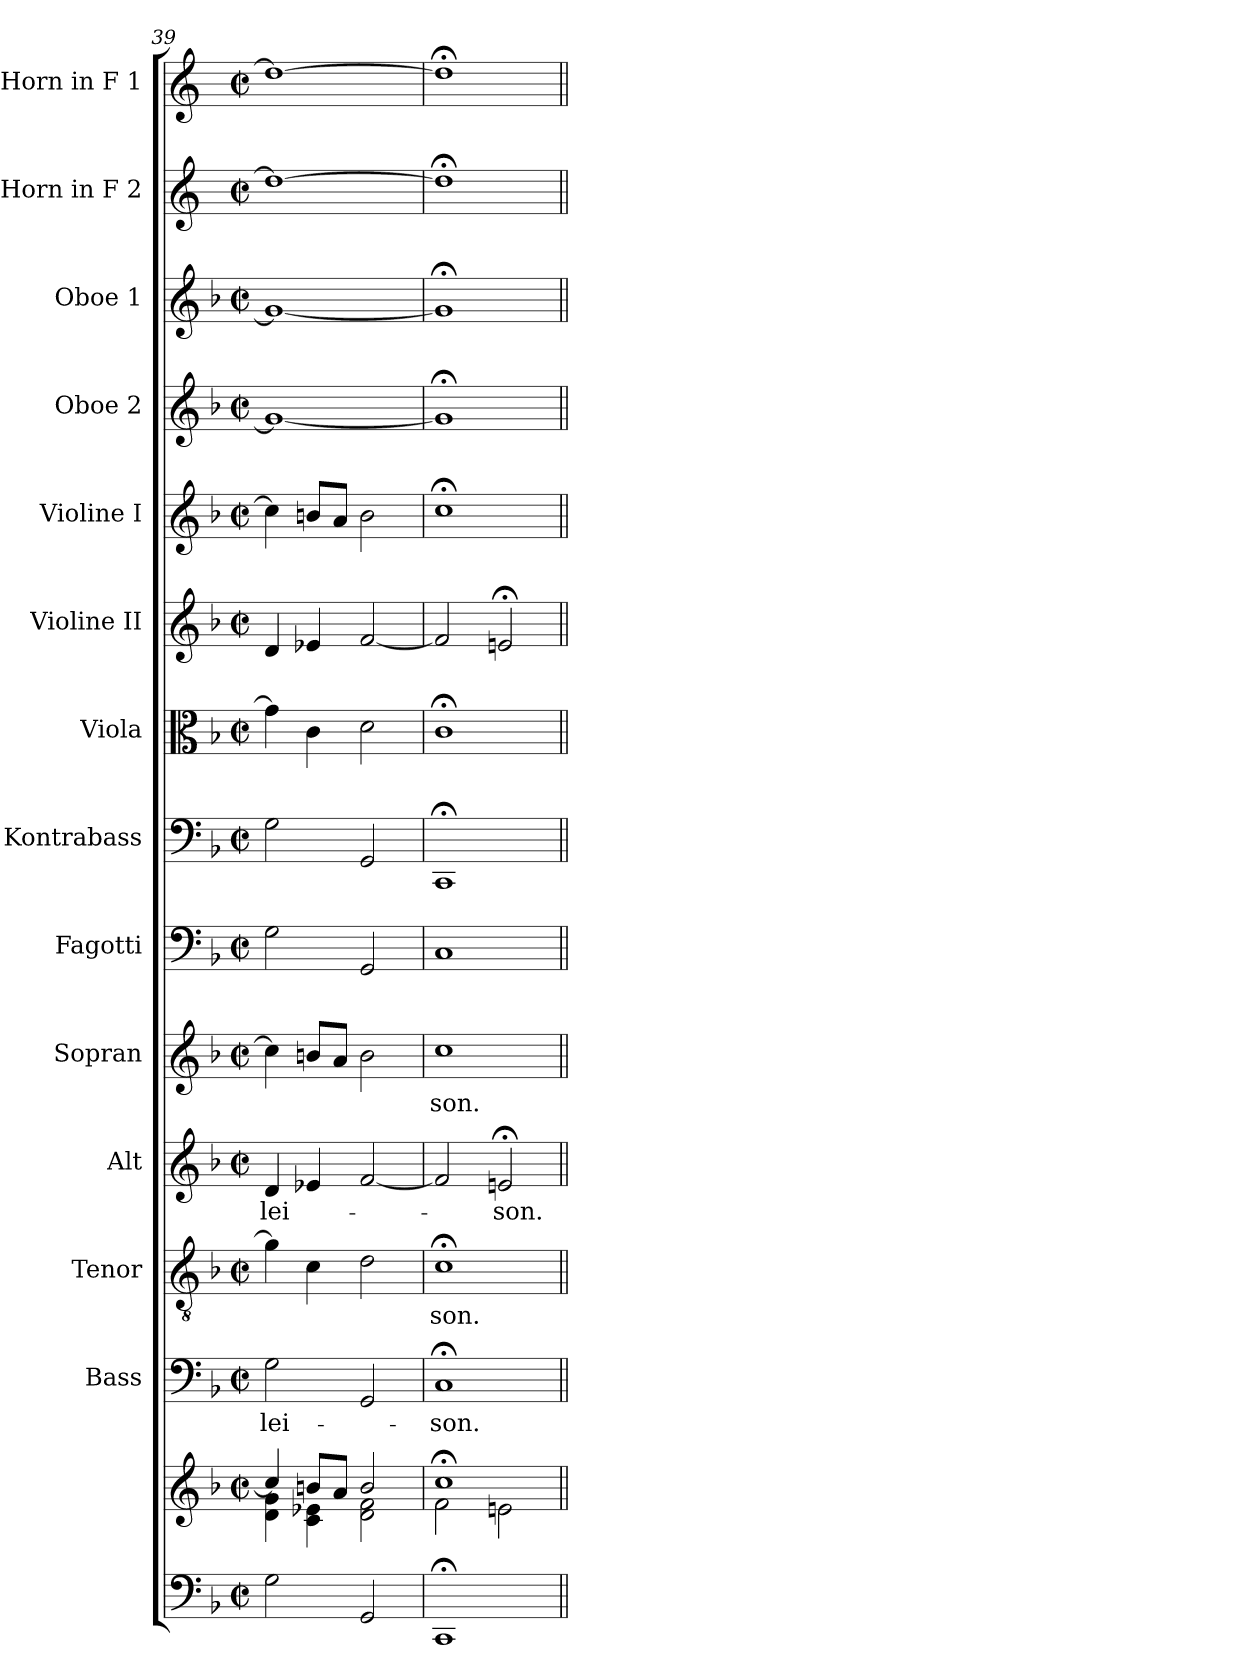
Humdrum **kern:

**kern	**kern	**kern	**text	**kern	**text	**kern	**text	**kern	**text	**kern	**kern	**kern	**kern	**kern	**kern	**kern	**kern	**kern
*part14	*part14	*part13	*part13	*part12	*part12	*part11	*part11	*part10	*part10	*part9	*part8	*part7	*part6	*part5	*part4	*part3	*part2	*part1
*staff15	*staff14	*staff13	*staff13	*staff12	*staff12	*staff11	*staff11	*staff10	*staff10	*staff9	*staff8	*staff7	*staff6	*staff5	*staff4	*staff3	*staff2	*staff1
*	*	*I"Bass	*	*I"Tenor	*	*I"Alt	*	*I"Sopran	*	*I"Fagotti	*I"Kontrabass	*I"Viola	*I"Violine II	*I"Violine I	*I"Oboe 2	*I"Oboe 1	*I"Horn in F 2	*I"Horn in F 1
*	*	*I'B.	*	*I'T.	*	*I'A.	*	*I'S.	*	*I'Fg.	*I'Kb.	*I'Vla.	*I'Vl. II	*I'Vl. I	*I'Ob. 2	*I'Ob. 1	*	*
*clefF4	*clefG2	*clefF4	*	*clefGv2	*	*clefG2	*	*clefG2	*	*clefF4	*clefF4	*clefC3	*clefG2	*clefG2	*clefG2	*clefG2	*clefG2	*clefG2
*	*	*	*	*	*	*	*	*	*	*	*ITrd7c12	*	*	*	*	*	*ITrd4c7	*ITrd4c7
*k[b-]	*k[b-]	*k[b-]	*	*k[b-]	*	*k[b-]	*	*k[b-]	*	*k[b-]	*k[b-]	*k[b-]	*k[b-]	*k[b-]	*k[b-]	*k[b-]	*k[b-]	*k[b-]
*F:	*F:	*F:	*	*F:	*	*F:	*	*F:	*	*F:	*F:	*F:	*F:	*F:	*F:	*F:	*F:	*F:
*M2/2	*M2/2	*M2/2	*	*M2/2	*	*M2/2	*	*M2/2	*	*M2/2	*M2/2	*M2/2	*M2/2	*M2/2	*M2/2	*M2/2	*M2/2	*M2/2
*met(c|)	*met(c|)	*met(c|)	*	*met(c|)	*	*met(c|)	*	*met(c|)	*	*met(c|)	*met(c|)	*met(c|)	*met(c|)	*met(c|)	*met(c|)	*met(c|)	*met(c|)	*met(c|)
=39	=39	=39	=39	=39	=39	=39	=39	=39	=39	=39	=39	=39	=39	=39	=39	=39	=39	=39
*	*^	*	*	*	*	*	*	*	*	*	*	*	*	*	*	*	*	*
!	!	!	!	!LO:LY:b	!	!	!	!LO:LY:b	!	!	!	!	!	!	!	!	!	!	!
2G\	4cc/]	4d\ 4g\	2G\	-lei-	4g\]	.	4d/	-lei-	4cc\]	.	2G\	2GG\	4g\]	4d/	4cc\]	1g_	1g_	1g_	1g_
.	8bn/L	4c\ 4e-X\	.	.	4c\	.	4e-X/	.	8bn/L	.	.	.	4c\	4e-X/	8bn/L	.	.	.	.
.	8a/J	.	.	.	.	.	.	.	8a/J	.	.	.	.	.	8a/J	.	.	.	.
2GG/	2b/	2d\ 2f\	2GG/	.	2d\	.	[2f/	.	2b\	.	2GG/	2GGG/	2d\	[2f/	2b\	.	.	.	.
=40	=40	=40	=40	=40	=40	=40	=40	=40	=40	=40	=40	=40	=40	=40	=40	=40	=40	=40	=40
!	!	!	!	!LO:LY:b	!	!LO:LY:b	!	!	!	!LO:LY:b	!	!	!	!	!	!	!	!	!
1CC;<	1cc;<	2f\	1C;<	-son.	1c;<	-son.	2f/]	.	1cc	-son.	1C	1CCC;<	1c;<	2f/]	1cc;<	1g;<]	1g;<]	1g;<]	1g;<]
!	!	!	!	!	!	!	!	!LO:LY:b	!	!	!	!	!	!	!	!	!	!	!
.	.	2en\	.	.	.	.	2en;</	-son.	.	.	.	.	.	2en;</	.	.	.	.	.
*	*v	*v	*	*	*	*	*	*	*	*	*	*	*	*	*	*	*	*	*
=||	=||	=||	=||	=||	=||	=||	=||	=||	=||	=||	=||	=||	=||	=||	=||	=||	=||	=||
*-	*-	*-	*-	*-	*-	*-	*-	*-	*-	*-	*-	*-	*-	*-	*-	*-	*-	*-
